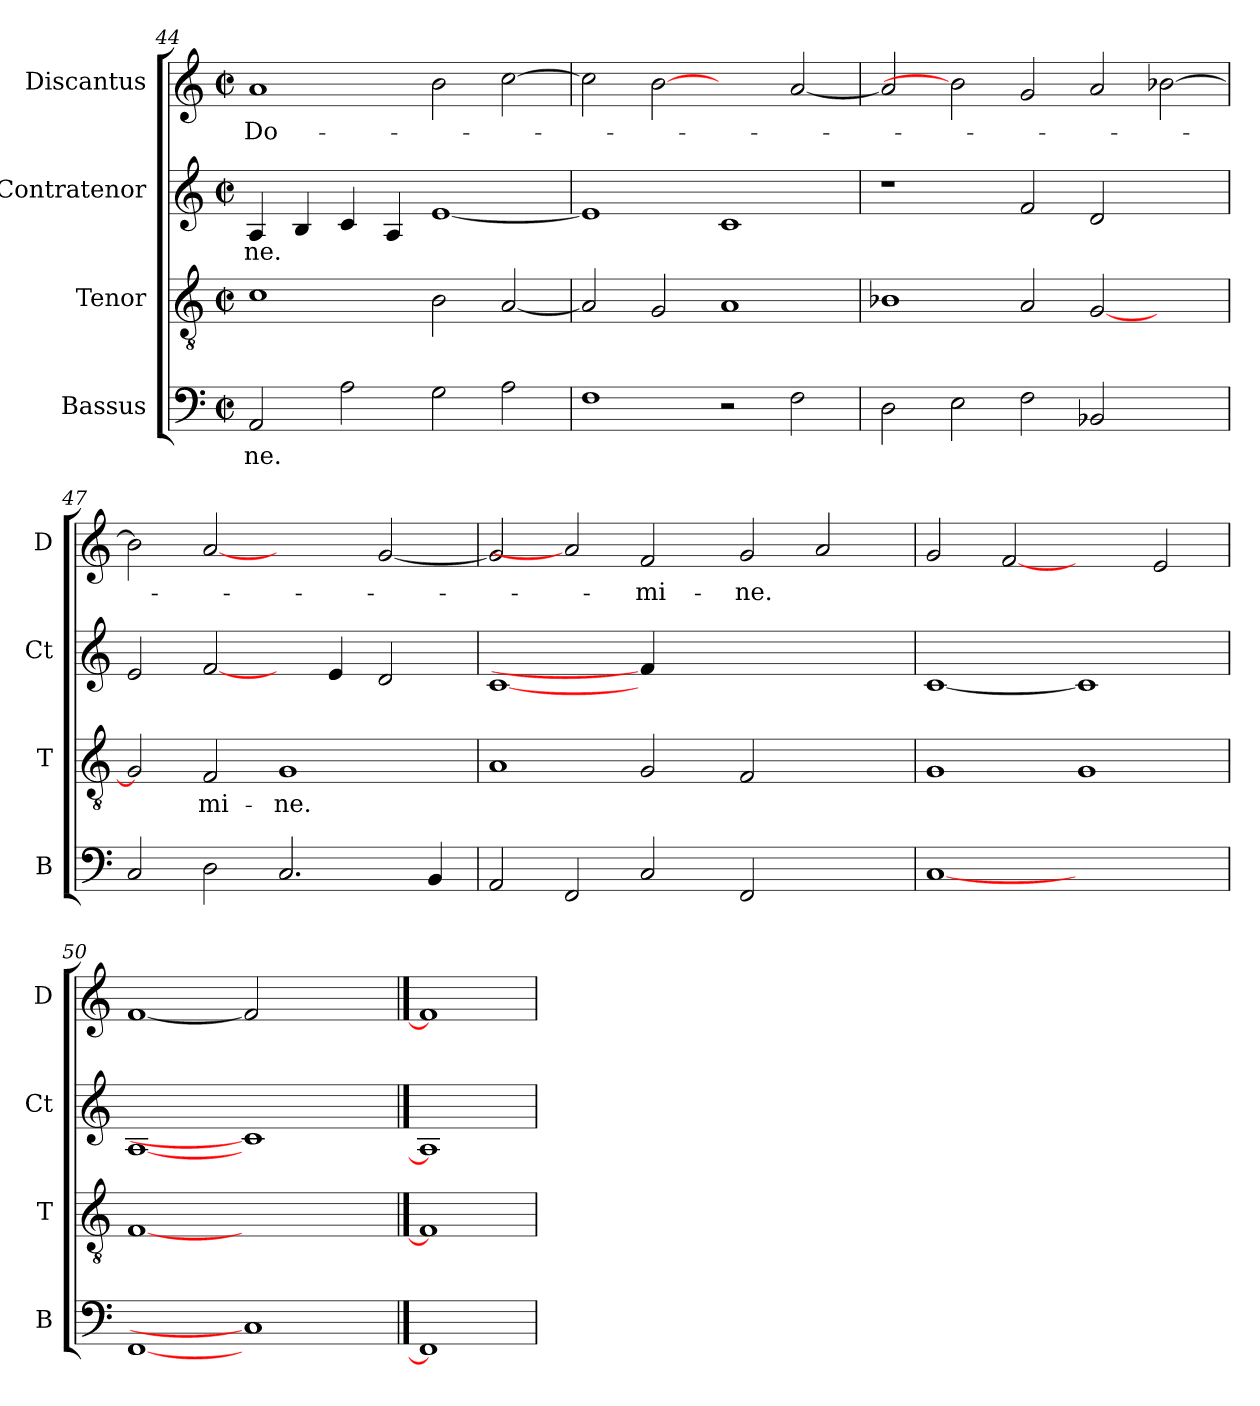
**kern	**text	**kern	**text	**kern	**text	**kern	**text
*part4	*part4	*part3	*part3	*part2	*part2	*part1	*part1
*staff4	*staff4	*staff3	*staff3	*staff2	*staff2	*staff1	*staff1
*I"Bassus	*	*I"Tenor	*	*I"Contratenor	*	*I"Discantus	*
*I'B	*	*I'T	*	*I'Ct	*	*I'D	*
!!LO:LB:g=z
*clefF4	*	*clefGv2	*	*clefG2	*	*clefG2	*
*k[]	*	*k[]	*	*k[]	*	*k[]	*
*C:	*	*C:	*	*C:	*	*C:	*
*M2/2	*	*M2/2	*	*M2/2	*	*M2/2	*
*met(c|)	*	*met(c|)	*	*met(c|)	*	*met(c|)	*
=44	=44	=44	=44	=44	=44	=44	=44
!	!LO:LY:b	!	!	!	!LO:LY:b	!	!LO:LY:b
2AA/	-ne.	1c	.	4A/	-ne.	1a	Do-
.	.	.	.	4B/	.	.	.
2A\	.	.	.	4c/	.	.	.
.	.	.	.	4A/	.	.	.
2G\	.	2B\	.	[1e	.	2b\	.
2A\	.	[2A/	.	.	.	[2cc\	.
=45	=45	=45	=45	=45	=45	=45	=45
1F	.	2A/]	.	1e]	.	2cc\]	.
.	.	2G/	.	.	.	[2b	.
2r	.	1A	.	1c	.	2ryy	.
2F\	.	.	.	.	.	[2a/	.
=46	=46	=46	=46	=46	=46	=46	=46
2D\	.	1B-X	.	1r	.	2a/]	.
2E\	.	.	.	.	.	2b]	.
2F\	.	2A/	.	2f/	.	2g/	.
2BB-X/	.	[2G/	.	2d/	.	2a/	.
2ryy	.	2ryy	.	2ryy	.	[2b-X\	.
=47	=47	=47	=47	=47	=47	=47	=47
2C/	.	2G/]	.	2e/	.	2b-\]	.
!	!	!	!LO:LY:b	!	!	!	!
2D\	.	2F/	-mi-	[2f/	.	[2a	.
!	!	!	!LO:LY:b	!	!	!	!
2.C/	.	1G	-ne.	4ryy	.	2ryy	.
.	.	.	.	4e/	.	.	.
.	.	.	.	2d/	.	[2g/	.
4BB/	.	.	.	.	.	.	.
=48	=48	=48	=48	=48	=48	=48	=48
2AA/	.	1A	.	[1c	.	2g/]	.
2FF/	.	.	.	.	.	2a]	.
!	!	!	!	!	!	!	!LO:LY:b
2C/	.	2G/	.	4f/]	.	2f/	-mi-
.	.	.	.	1ryy	.	.	.
!	!	!	!	!	!	!	!LO:LY:b
2FF/	.	2F/	.	.	.	2g/	-ne.
2ryy	.	2ryy	.	.	.	2a/	.
.	.	.	.	4ryy	.	.	.
=49	=49	=49	=49	=49	=49	=49	=49
[1C	.	1G	.	[1c	.	2g/	.
.	.	.	.	.	.	[2f	.
1ryy	.	1G	.	1c]	.	2ryy	.
.	.	.	.	.	.	2e/	.
=50	=50	=50	=50	=50	=50	=50	=50
[1FF	.	[1F	.	[1A	.	[1f	.
1C]	.	1ryy	.	1c]	.	2f]	.
.	.	.	.	.	.	2ryy	.
==51	==51	==51	==51	==51	==51	==51	==51
1FF]	.	1F]	.	1A]	.	1f]	.
=	=	=	=	=	=	=	=
*-	*-	*-	*-	*-	*-	*-	*-
